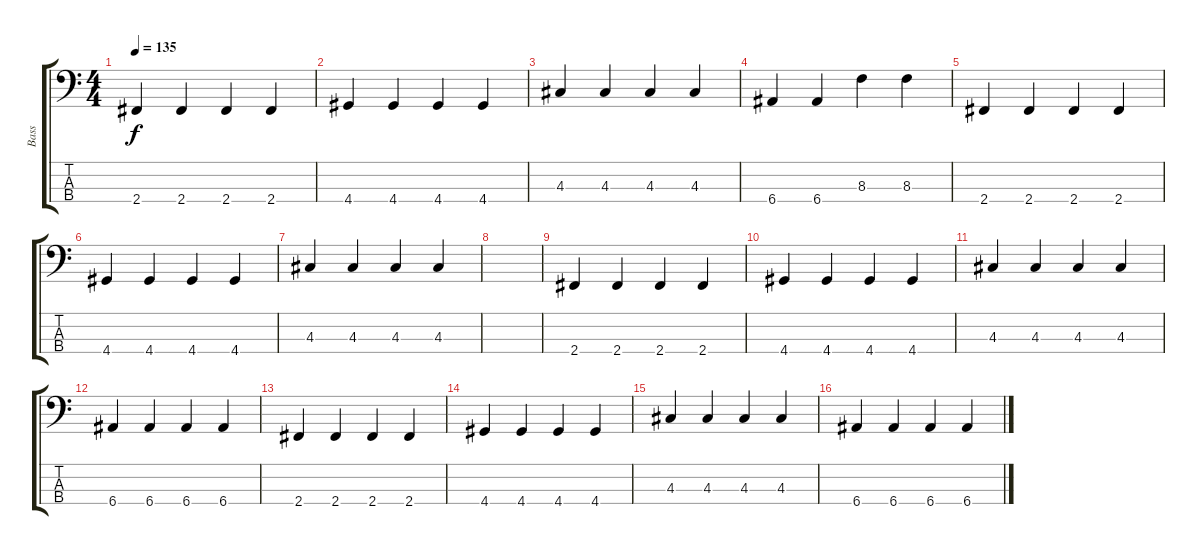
\track ("Bass" "Bass") {instrument electricbasspick}
\staff {score tabs}
\tuning (G2 D2 A1 E1) {hide}
\ts (4 4)
\tempo 135
\clef f4
\ks c
2.4.4{dy f} 2.4.4 2.4.4 2.4.4 |
4.4.4 4.4.4 4.4.4 4.4.4 |
4.3.4 4.3.4 4.3.4 4.3.4 |
6.4.4 6.4.4 8.3.4 8.3.4 |
2.4.4 2.4.4 2.4.4 2.4.4 |
4.4.4 4.4.4 4.4.4 4.4.4 |
4.3.4 4.3.4 4.3.4 4.3.4 |
|
2.4.4 2.4.4 2.4.4 2.4.4 |
4.4.4 4.4.4 4.4.4 4.4.4 |
4.3.4 4.3.4 4.3.4 4.3.4 |
6.4.4 6.4.4 6.4.4 6.4.4 |
2.4.4 2.4.4 2.4.4 2.4.4 |
4.4.4 4.4.4 4.4.4 4.4.4 |
4.3.4 4.3.4 4.3.4 4.3.4 |
6.4.4 6.4.4 6.4.4 6.4.4
